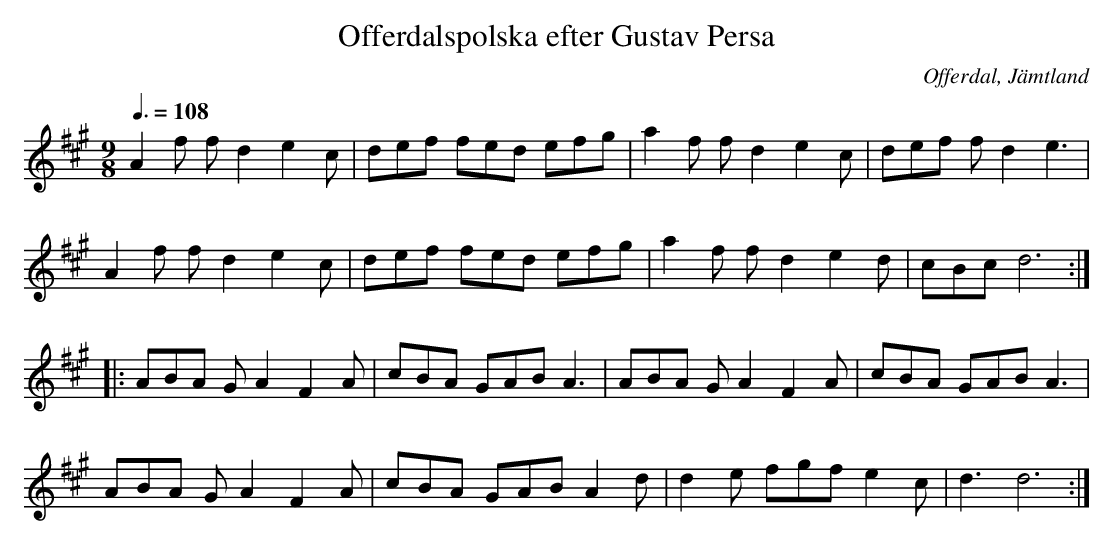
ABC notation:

X:1
T: Offerdalspolska efter Gustav Persa
O: Offerdal, Jämtland
Q: 3/8=108
M: 9/8
L: 1/8
K: Dlyd
A2 f f d2 e2 c | def fed efg | a2 f f d2 e2 c | def f d2 e3 |
A2 f f d2 e2 c | def fed efg | a2 f f d2 e2 d | cBc d6 :|
|: ABA G A2 F2 A | cBA GAB A3 | ABA G A2 F2 A | cBA GAB A3 |
ABA G A2 F2 A | cBA GAB A2 d | d2 e fgf e2 c |d3 d6 :|
